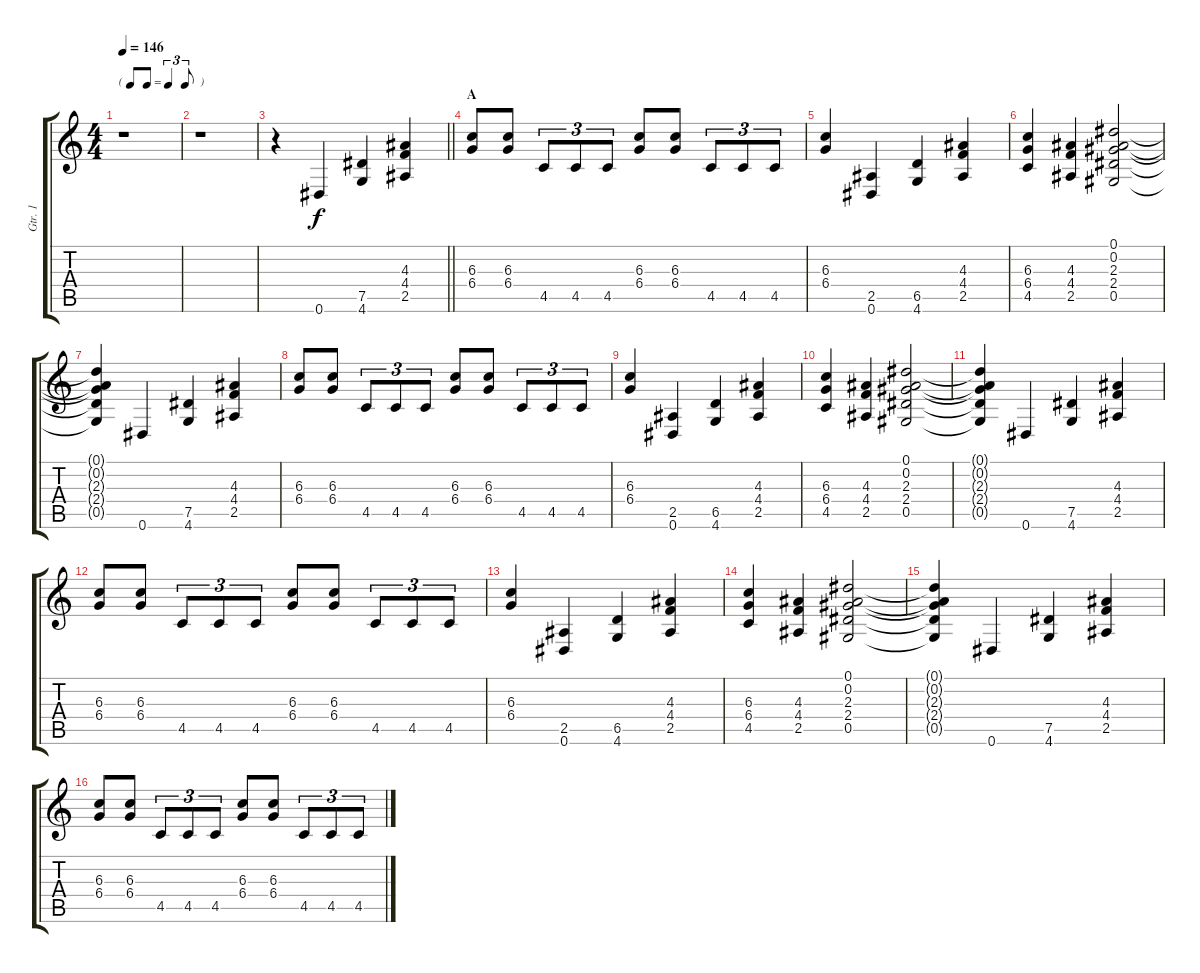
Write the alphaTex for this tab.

\track ("Gtr. 1" "Gtr. 1") {instrument distortionguitar}
\staff {score tabs}
\tuning (Eb4 Bb3 Gb3 Db3 Ab2 Eb2) {hide}
\ts (4 4)
\tf triplet8th
\tempo 146
\clef g2
\ks c
r.1{dy f instrument distortionguitar} |
r.1 |
\barLineRight lightlight
r.4 0.6.4 (7.5 4.6).4 (4.3 4.4 2.5).4 |
\section ("" "A")
(6.3 6.4).8 (6.3 6.4).8 4.5.8{tu (3 2)} 4.5.8{tu (3 2)} 4.5.8{tu (3 2)} (6.3 6.4).8 (6.3 6.4).8 4.5.8{tu (3 2)} 4.5.8{tu (3 2)} 4.5.8{tu (3 2)} |
(6.3 6.4).4 (2.5 0.6).4 (6.5 4.6).4 (4.3 4.4 2.5).4 |
(6.3 6.4 4.5).4 (4.3 4.4 2.5).4 (0.1 0.2 2.3 2.4 0.5).2 |
(0.1{t} 0.2{t} 2.3{t} 2.4{t} 0.5{t}).4 0.6.4 (7.5 4.6).4 (4.3 4.4 2.5).4 |
(6.3 6.4).8 (6.3 6.4).8 4.5.8{tu (3 2)} 4.5.8{tu (3 2)} 4.5.8{tu (3 2)} (6.3 6.4).8 (6.3 6.4).8 4.5.8{tu (3 2)} 4.5.8{tu (3 2)} 4.5.8{tu (3 2)} |
(6.3 6.4).4 (2.5 0.6).4 (6.5 4.6).4 (4.3 4.4 2.5).4 |
(6.3 6.4 4.5).4 (4.3 4.4 2.5).4 (0.1 0.2 2.3 2.4 0.5).2 |
(0.1{t} 0.2{t} 2.3{t} 2.4{t} 0.5{t}).4 0.6.4 (7.5 4.6).4 (4.3 4.4 2.5).4 |
(6.3 6.4).8 (6.3 6.4).8 4.5.8{tu (3 2)} 4.5.8{tu (3 2)} 4.5.8{tu (3 2)} (6.3 6.4).8 (6.3 6.4).8 4.5.8{tu (3 2)} 4.5.8{tu (3 2)} 4.5.8{tu (3 2)} |
(6.3 6.4).4 (2.5 0.6).4 (6.5 4.6).4 (4.3 4.4 2.5).4 |
(6.3 6.4 4.5).4 (4.3 4.4 2.5).4 (0.1 0.2 2.3 2.4 0.5).2 |
(0.1{t} 0.2{t} 2.3{t} 2.4{t} 0.5{t}).4 0.6.4 (7.5 4.6).4 (4.3 4.4 2.5).4 |
(6.3 6.4).8 (6.3 6.4).8 4.5.8{tu (3 2)} 4.5.8{tu (3 2)} 4.5.8{tu (3 2)} (6.3 6.4).8 (6.3 6.4).8 4.5.8{tu (3 2)} 4.5.8{tu (3 2)} 4.5.8{tu (3 2)}
